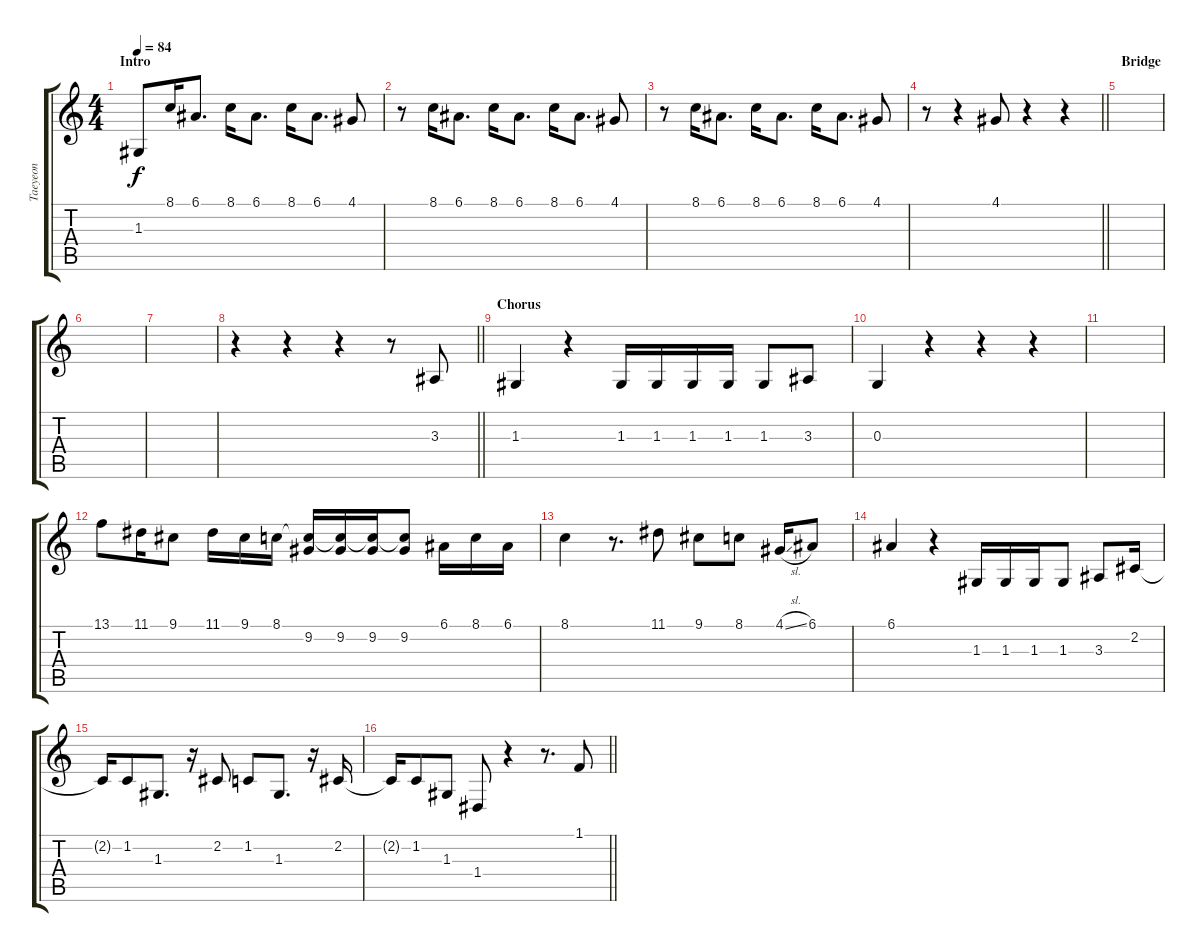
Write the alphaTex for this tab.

\track ("Taeyeon" "Taeyeon") {instrument flute}
\staff {score tabs}
\tuning (E4 B3 G3 D3 A2 E2) {hide}
\ts (4 4)
\section ("" "Intro")
\tempo 84
\clef g2
\ks c
1.3.8{dy f} 8.1.16 6.1.8{d} 8.1.16 6.1.8{d} 8.1.16 6.1.8{d} 4.1.8 |
r.8 8.1.16 6.1.8{d} 8.1.16 6.1.8{d} 8.1.16 6.1.8{d} 4.1.8 |
r.8 8.1.16 6.1.8{d} 8.1.16 6.1.8{d} 8.1.16 6.1.8{d} 4.1.8 |
\barLineRight lightlight
r.8 r.4 4.1.8 r.4 r.4 |
\section ("" "Bridge")
|
|
|
\barLineRight lightlight
r.4 r.4 r.4 r.8 3.3.8{volume 6} |
\section ("" "Chorus")
1.3.4 r.4 1.3.16 1.3.16 1.3.16 1.3.16 1.3.8 3.3.8 |
0.3.4 r.4 r.4 r.4 |
|
13.1.8{volume 13} 11.1.16 9.1.8 11.1.16 9.1.16 8.1.16 (8.1{t} 9.2).16 (8.1{t} 9.2).16 (8.1{t} 9.2).16 (8.1{t} 9.2).8 6.1.16 8.1.16 6.1.16 |
8.1.4 r.8{d} 11.1.8 9.1.8 8.1.8 4.1{sl}.16 6.1.8 |
6.1.4 r.4 1.3.16{volume 6} 1.3.16 1.3.16 1.3.8 3.3.8 2.2.16 |
2.2{t}.16 1.2.8 1.3.8{d} r.16 2.2.8 1.2.8 1.3.8{d} r.16 2.2.16 |
\barLineRight lightlight
2.2{t}.16 1.2.8 1.3.8 1.4.8 r.4 r.8{d} 1.1.8{volume 13}
